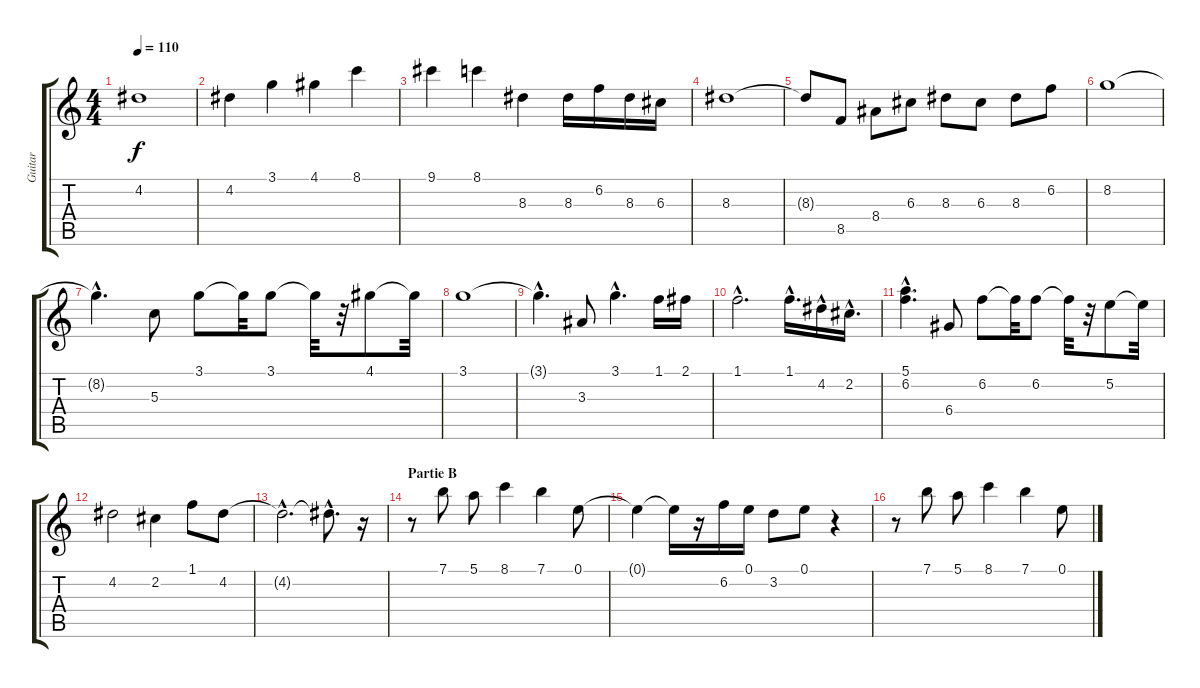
\track ("Guitar" "Guitar") {instrument acousticguitarnylon}
\staff {score tabs}
\tuning (E4 B3 G3 D3 A2 E2) {hide}
\ts (4 4)
\tempo 110
\clef g2
\ks c
4.2{t}.1{dy f} |
4.2.4 3.1.4 4.1.4 8.1.4 |
9.1.4 8.1.4 8.3.4 8.3.16 6.2.16 8.3.16 6.3.16 |
8.3.1 |
8.3{t}.8 8.5.8 8.4.8 6.3.8 8.3.8 6.3.8 8.3.8 6.2.8 |
8.2.1 |
8.2{hac t}.4{d} 5.3.8 3.1.8 3.1{t}.32 3.1.8 3.1{t}.32 r.32 4.1.8 4.1{t}.32 |
3.1.1 |
3.1{hac t}.4{d} 3.3.8 3.1{hac}.4{d} 1.1.16 2.1.16 |
1.1{hac}.2{d} 1.1{hac}.16{d} 4.2{hac}.16 2.2{hac}.16{d} |
(5.1{hac} 6.2{hac}).4{d} 6.4.8 6.2.8 6.2{t}.32 6.2.8 6.2{t}.32 r.32 5.2.8 5.2{t}.32 |
4.2.2 2.2.4 1.1.8 4.2.8 |
4.2{hac t}.2{d} 4.2{hac t}.8{d} r.16 |
\section ("" "Partie B")
r.8 7.1.8 5.1.8 8.1.4 7.1.4 0.1.8 |
0.1{t}.4 0.1{t}.16 r.16 6.2.16 0.1.16 3.2.8 0.1.8 r.4 |
r.8 7.1.8 5.1.8 8.1.4 7.1.4 0.1.8
